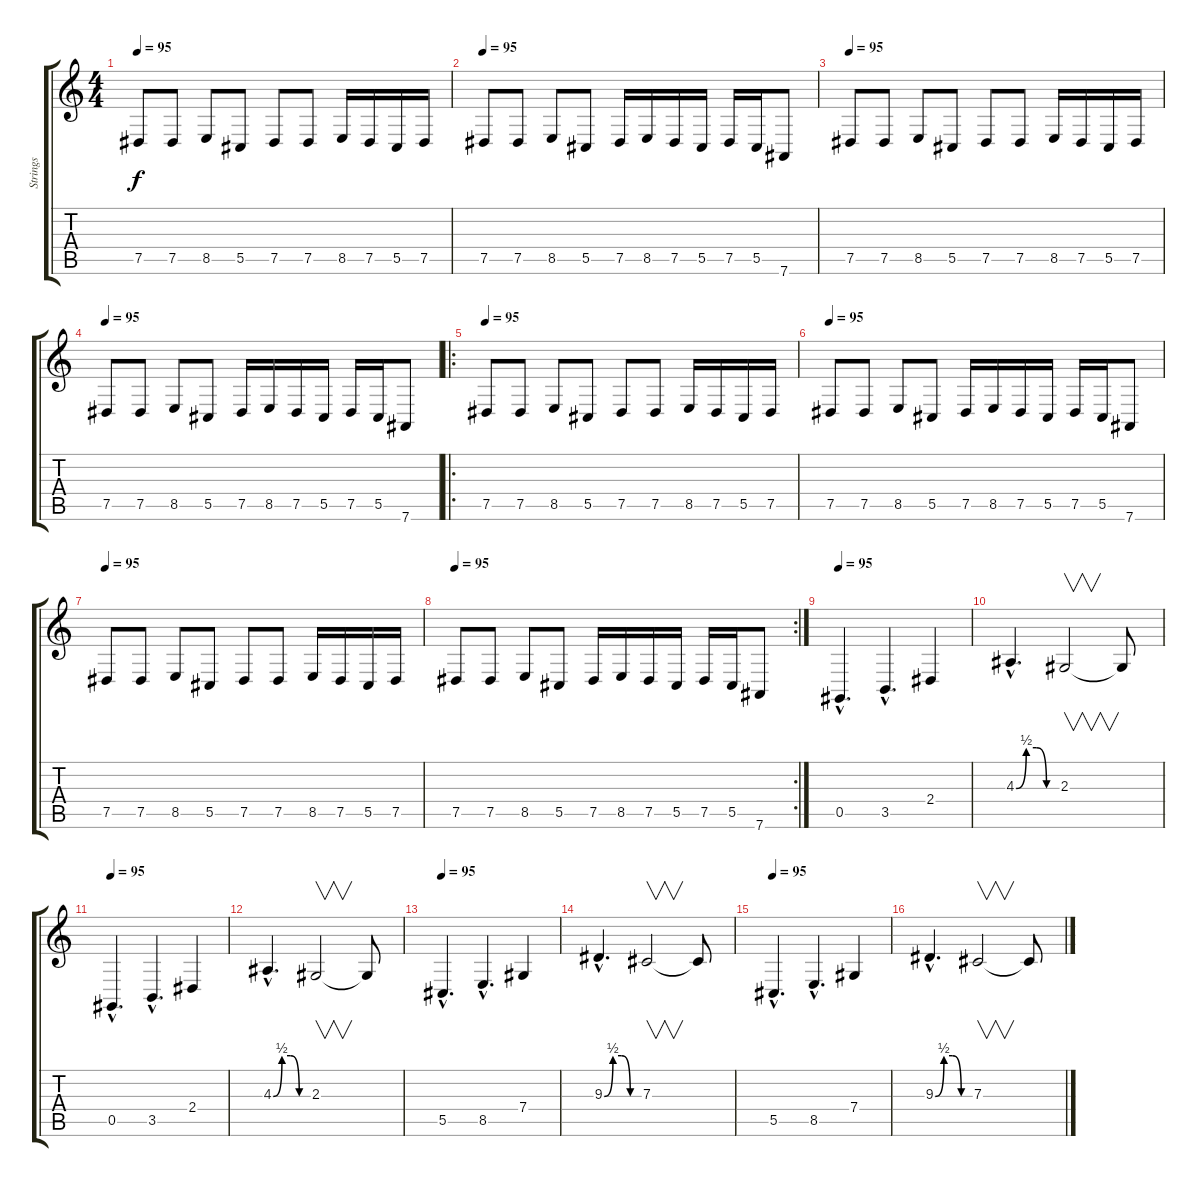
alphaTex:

\track ("Strings" "Strings") {instrument pizzicatostrings}
\staff {score tabs}
\tuning (Eb4 Bb3 Gb3 Db3 Ab2 Eb2) {hide}
\ts (4 4)
\tempo 95
\clef g2
\ks c
7.5.8{dy f} 7.5.8 8.5.8 5.5.8 7.5.8 7.5.8 8.5.16 7.5.16 5.5.16 7.5.16 |
\tempo 95
7.5.8 7.5.8 8.5.8 5.5.8 7.5.16 8.5.16 7.5.16 5.5.16 7.5.16 5.5.16 7.6.8 |
\tempo 95
7.5.8 7.5.8 8.5.8 5.5.8 7.5.8 7.5.8 8.5.16 7.5.16 5.5.16 7.5.16 |
\tempo 95
7.5.8 7.5.8 8.5.8 5.5.8 7.5.16 8.5.16 7.5.16 5.5.16 7.5.16 5.5.16 7.6.8 |
\ro
\tempo 95
7.5.8 7.5.8 8.5.8 5.5.8 7.5.8 7.5.8 8.5.16 7.5.16 5.5.16 7.5.16 |
\tempo 95
7.5.8 7.5.8 8.5.8 5.5.8 7.5.16 8.5.16 7.5.16 5.5.16 7.5.16 5.5.16 7.6.8 |
\tempo 95
7.5.8 7.5.8 8.5.8 5.5.8 7.5.8 7.5.8 8.5.16 7.5.16 5.5.16 7.5.16 |
\rc 2
\tempo 95
7.5.8 7.5.8 8.5.8 5.5.8 7.5.16 8.5.16 7.5.16 5.5.16 7.5.16 5.5.16 7.6.8 |
\tempo 95
0.5{hac}.4{d} 3.5{hac}.4{d} 2.4.4 |
4.3{be (custom 0 0 15 2 30 2 45 0 60 0) hac}.4{d} 2.3.2{v} 2.3{t}.8 |
\tempo 95
0.5{hac}.4{d} 3.5{hac}.4{d} 2.4.4 |
4.3{be (custom 0 0 15 2 30 2 45 0 60 0) hac}.4{d} 2.3.2{v} 2.3{t}.8 |
\tempo 95
5.5{hac}.4{d} 8.5{hac}.4{d} 7.4.4 |
9.3{be (custom 0 0 15 2 30 2 45 0 60 0) hac}.4{d} 7.3.2{v} 7.3{t}.8 |
\tempo 95
5.5{hac}.4{d} 8.5{hac}.4{d} 7.4.4 |
9.3{be (custom 0 0 15 2 30 2 45 0 60 0) hac}.4{d} 7.3.2{v} 7.3{t}.8
